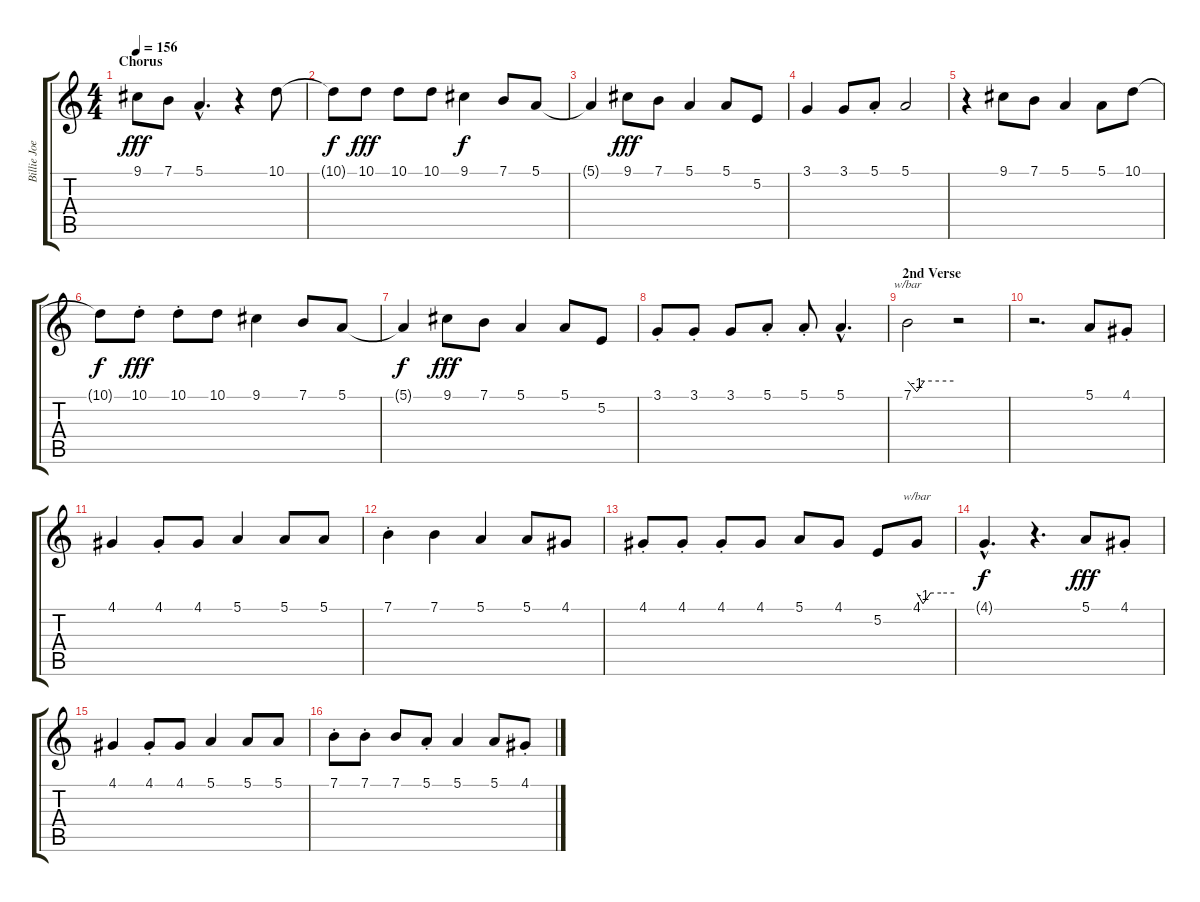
\track ("Billie Joe Armstrong (Voice)" "Billie Joe") {instrument clarinet}
\staff {score tabs}
\tuning (E4 B3 G3 D3 A2 E2) {hide}
\ts (4 4)
\section ("" "Chorus")
\tempo 156
\clef g2
\ks c
9.1.8{dy fff} 7.1.8 5.1{hac}.4{d} r.4 10.1.8 |
10.1{t}.8{dy f} 10.1.8{dy fff} 10.1.8 10.1.8 9.1.4{dy f} 7.1.8 5.1.8 |
5.1{t}.4 9.1.8{dy fff} 7.1.8 5.1.4 5.1.8 5.2.8 |
3.1.4 3.1.8 5.1{st}.8 5.1.2 |
r.4 9.1.8 7.1.8 5.1.4 5.1.8 10.1.8 |
10.1{t}.8{dy f} 10.1{st}.8{dy fff} 10.1{st}.8 10.1.8 9.1.4 7.1.8 5.1.8 |
5.1{t}.4{dy f} 9.1.8{dy fff} 7.1.8 5.1.4 5.1.8 5.2.8 |
3.1{st}.8 3.1{st}.8 3.1.8 5.1{st}.8 5.1{st}.8 5.1{hac}.4{d} |
\section ("" "2nd Verse")
7.1.2{tbe (custom default 0 0 12 -4 22 0 60 0)} r.2 |
r.2{d} 5.1.8 4.1{st}.8 |
4.1.4 4.1{st}.8 4.1.8 5.1.4 5.1.8 5.1.8 |
7.1{st}.4 7.1.4 5.1.4 5.1.8 4.1.8 |
4.1{st}.8 4.1{st}.8 4.1{st}.8 4.1.8 5.1.8 4.1.8 5.2.8 4.1.8{tbe (custom default 0 0 10 -4 22 0 39 0 60 0)} |
4.1{hac t}.4{d dy f} r.4{d} 5.1.8{dy fff} 4.1{st}.8 |
4.1.4 4.1{st}.8 4.1.8 5.1.4 5.1.8 5.1.8 |
7.1{st}.8 7.1{st}.8 7.1.8 5.1{st}.8 5.1.4 5.1.8 4.1{st}.8
